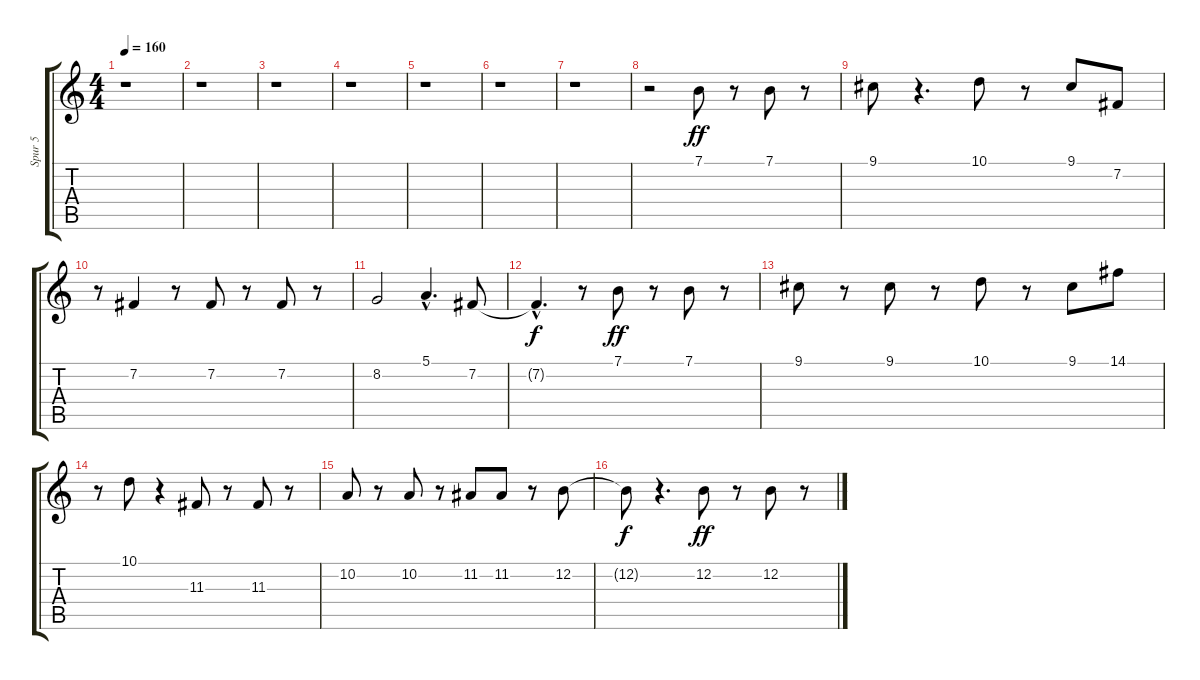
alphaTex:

\track ("Spur 5" "Spur 5") {instrument lead1square}
\staff {score tabs}
\tuning (E4 B3 G3 D3 A2 E2) {hide}
\ts (4 4)
\tempo 160
\clef g2
\ks c
r.1{dy ff} |
r.1 |
r.1 |
r.1 |
r.1 |
r.1 |
r.1 |
r.2 7.1.8 r.8 7.1.8 r.8 |
9.1.8 r.4{d} 10.1.8 r.8 9.1.8 7.2.8 |
r.8 7.2.4 r.8 7.2.8 r.8 7.2.8 r.8 |
8.2.2 5.1{hac}.4{d} 7.2.8 |
7.2{hac t}.4{d dy f} r.8 7.1.8{dy ff} r.8 7.1.8 r.8 |
9.1.8 r.8 9.1.8 r.8 10.1.8 r.8 9.1.8 14.1.8 |
r.8 10.1.8 r.4 11.3.8 r.8 11.3.8 r.8 |
10.2.8 r.8 10.2.8 r.8 11.2.8 11.2.8 r.8 12.2.8 |
12.2{t}.8{dy f} r.4{d} 12.2.8{dy ff} r.8 12.2.8 r.8
